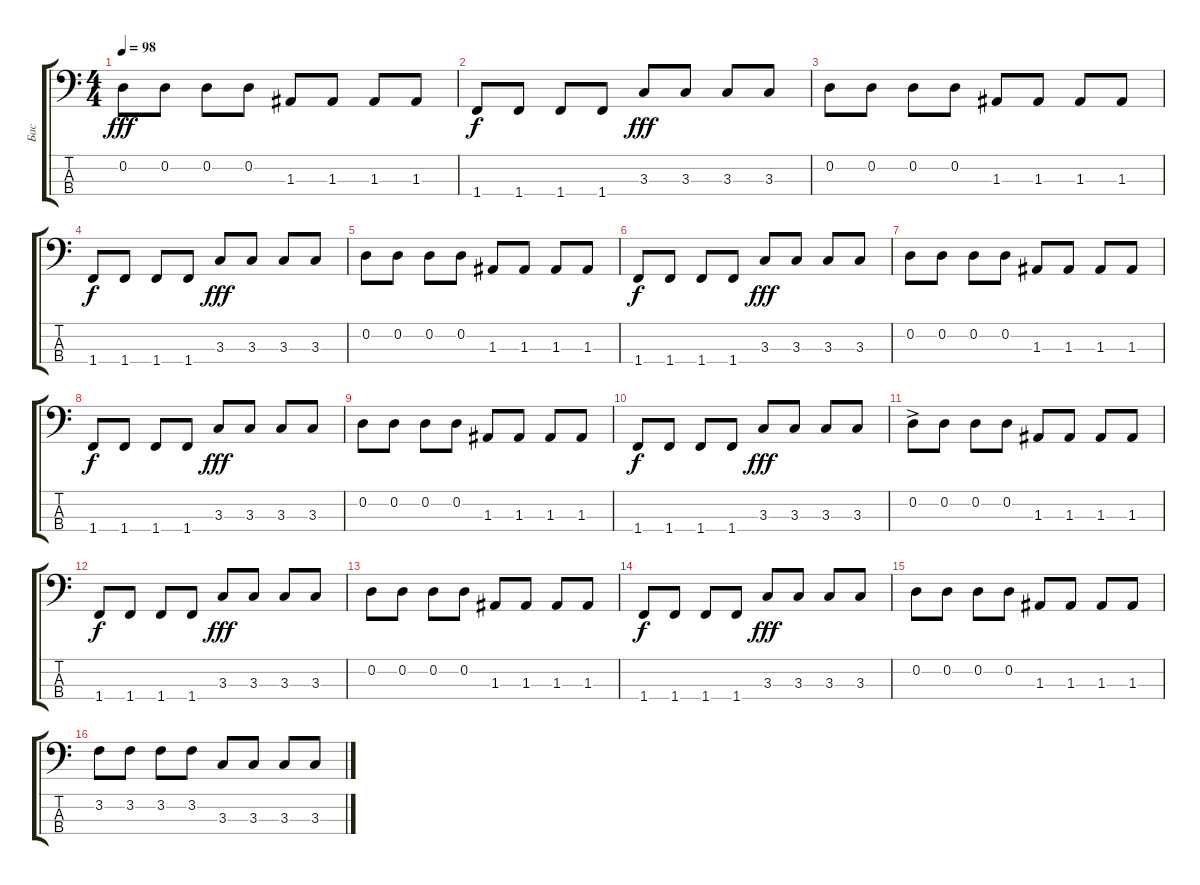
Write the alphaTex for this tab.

\track ("Бас" "Бас") {instrument electricbassfinger}
\staff {score tabs}
\tuning (G2 D2 A1 E1) {hide}
\ts (4 4)
\tempo 98
\clef f4
\ks c
0.2.8{dy fff} 0.2.8 0.2.8 0.2.8 1.3.8 1.3.8 1.3.8 1.3.8 |
1.4.8{dy f} 1.4.8 1.4.8 1.4.8 3.3.8{dy fff} 3.3.8 3.3.8 3.3.8 |
0.2.8 0.2.8 0.2.8 0.2.8 1.3.8 1.3.8 1.3.8 1.3.8 |
1.4.8{dy f} 1.4.8 1.4.8 1.4.8 3.3.8{dy fff} 3.3.8 3.3.8 3.3.8 |
0.2.8 0.2.8 0.2.8 0.2.8 1.3.8 1.3.8 1.3.8 1.3.8 |
1.4.8{dy f} 1.4.8 1.4.8 1.4.8 3.3.8{dy fff} 3.3.8 3.3.8 3.3.8 |
0.2.8 0.2.8 0.2.8 0.2.8 1.3.8 1.3.8 1.3.8 1.3.8 |
1.4.8{dy f} 1.4.8 1.4.8 1.4.8 3.3.8{dy fff} 3.3.8 3.3.8 3.3.8 |
0.2.8 0.2.8 0.2.8 0.2.8 1.3.8 1.3.8 1.3.8 1.3.8 |
1.4.8{dy f} 1.4.8 1.4.8 1.4.8 3.3.8{dy fff} 3.3.8 3.3.8 3.3.8 |
0.2{ac}.8 0.2.8 0.2.8 0.2.8 1.3.8 1.3.8 1.3.8 1.3.8 |
1.4.8{dy f} 1.4.8 1.4.8 1.4.8 3.3.8{dy fff} 3.3.8 3.3.8 3.3.8 |
0.2.8 0.2.8 0.2.8 0.2.8 1.3.8 1.3.8 1.3.8 1.3.8 |
1.4.8{dy f} 1.4.8 1.4.8 1.4.8 3.3.8{dy fff} 3.3.8 3.3.8 3.3.8 |
0.2.8 0.2.8 0.2.8 0.2.8 1.3.8 1.3.8 1.3.8 1.3.8 |
3.2.8 3.2.8 3.2.8 3.2.8 3.3.8 3.3.8 3.3.8 3.3.8
